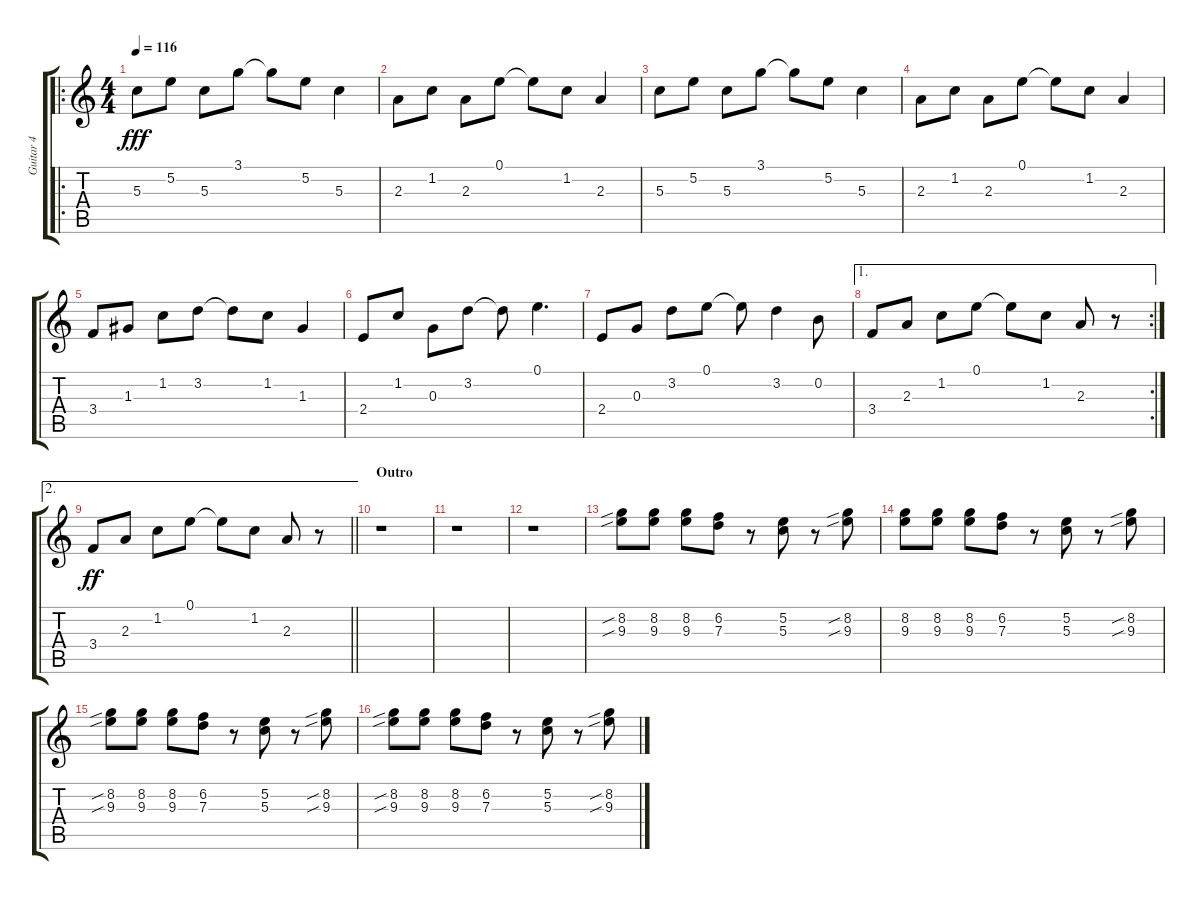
\track ("Guitar 4" "Guitar 4") {instrument electricguitarclean}
\staff {score tabs}
\tuning (E4 B3 G3 D3 A2 E2) {hide}
\ro
\ts (4 4)
\tempo 116
\clef g2
\ks c
5.3.8{dy fff} 5.2.8 5.3.8 3.1.8 3.1{t}.8 5.2.8 5.3.4 |
2.3.8 1.2.8 2.3.8 0.1.8 0.1{t}.8 1.2.8 2.3.4 |
5.3.8 5.2.8 5.3.8 3.1.8 3.1{t}.8 5.2.8 5.3.4 |
2.3.8 1.2.8 2.3.8 0.1.8 0.1{t}.8 1.2.8 2.3.4 |
3.4.8 1.3.8 1.2.8 3.2.8 3.2{t}.8 1.2.8 1.3.4 |
2.4.8 1.2.8 0.3.8 3.2.8 3.2{t}.8 0.1.4{d} |
2.4.8 0.3.8 3.2.8 0.1.8 0.1{t}.8 3.2.4 0.2.8 |
\ae 1
\rc 2
3.4.8 2.3.8 1.2.8 0.1.8 0.1{t}.8 1.2.8 2.3.8 r.8 |
\ae 2
\barLineRight lightlight
3.4.8{dy ff} 2.3.8 1.2.8 0.1.8 0.1{t}.8 1.2.8 2.3.8 r.8 |
\section ("" "Outro")
r.1 |
r.1 |
r.1 |
(8.2{sib} 9.3{sib}).8 (8.2 9.3).8 (8.2 9.3).8 (6.2 7.3).8 r.8 (5.2 5.3).8 r.8 (8.2{sib} 9.3{sib}).8 |
(8.2 9.3).8 (8.2 9.3).8 (8.2 9.3).8 (6.2 7.3).8 r.8 (5.2 5.3).8 r.8 (8.2{sib} 9.3{sib}).8 |
(8.2{sib} 9.3{sib}).8 (8.2 9.3).8 (8.2 9.3).8 (6.2 7.3).8 r.8 (5.2 5.3).8 r.8 (8.2{sib} 9.3{sib}).8 |
(8.2{sib} 9.3{sib}).8 (8.2 9.3).8 (8.2 9.3).8 (6.2 7.3).8 r.8 (5.2 5.3).8 r.8 (8.2{sib} 9.3{sib}).8
